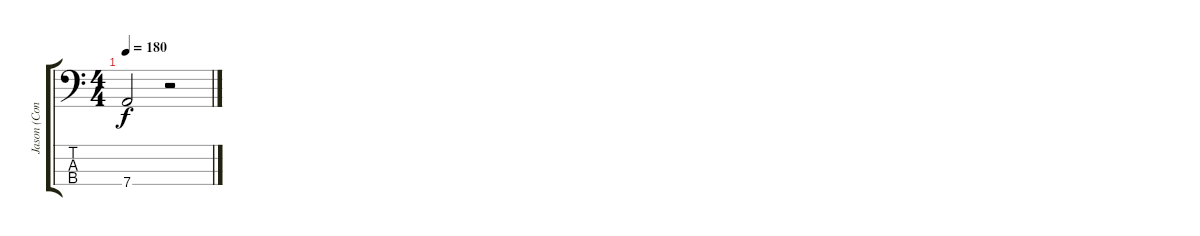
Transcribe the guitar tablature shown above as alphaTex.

\track ("Jason (Cone) - Bass" "Jason (Con") {instrument electricbasspick}
\staff {score tabs}
\tuning (G2 D2 A1 D1) {hide}
\ts (4 4)
\tempo 180
\clef f4
\ks c
7.4.2{dy f} r.2
